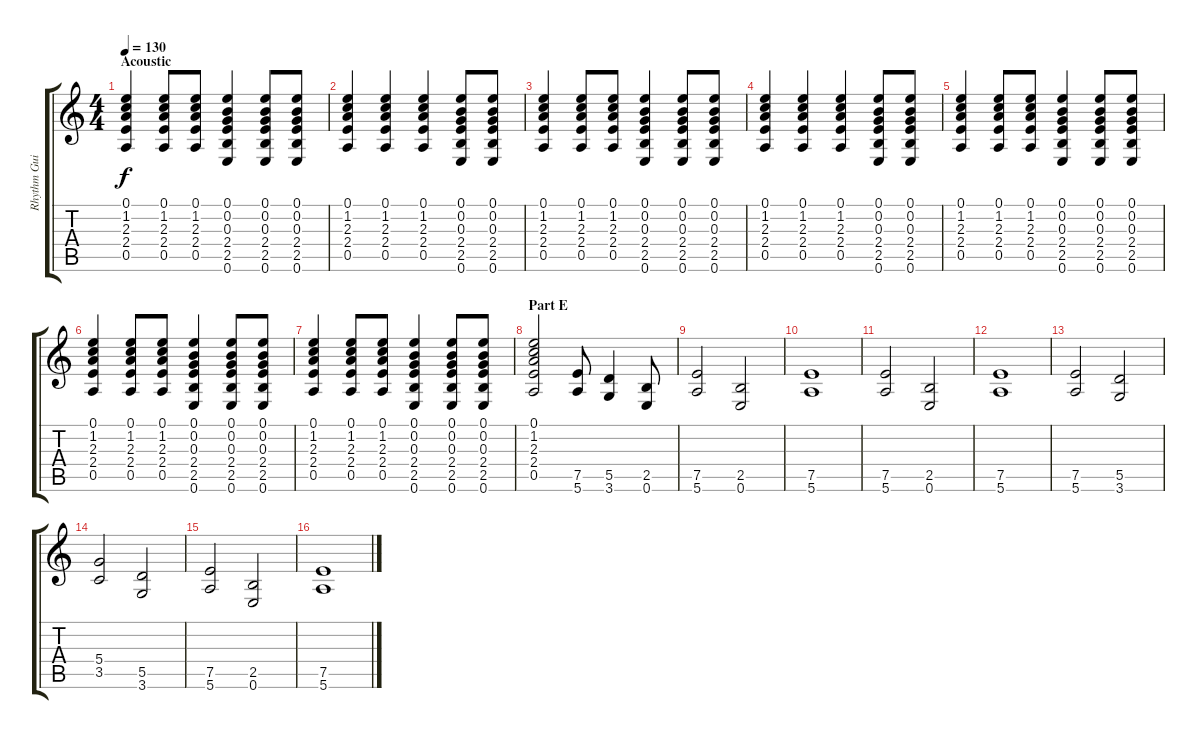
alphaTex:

\track ("Rhythm Guitar" "Rhythm Gui") {instrument distortionguitar}
\staff {score tabs}
\tuning (E4 B3 G3 D3 A2 E2) {hide}
\ts (4 4)
\section ("" "Acoustic")
\tempo 130
\clef g2
\ks c
(0.1 1.2 2.3 2.4 0.5).4{dy f volume 8 instrument acousticguitarsteel} (0.1 1.2 2.3 2.4 0.5).8 (0.1 1.2 2.3 2.4 0.5).8 (0.1 0.2 0.3 2.4 2.5 0.6).4 (0.1 0.2 0.3 2.4 2.5 0.6).8 (0.1 0.2 0.3 2.4 2.5 0.6).8 |
(0.1 1.2 2.3 2.4 0.5).4 (0.1 1.2 2.3 2.4 0.5).4 (0.1 1.2 2.3 2.4 0.5).4 (0.1 0.2 0.3 2.4 2.5 0.6).8 (0.1 0.2 0.3 2.4 2.5 0.6).8 |
(0.1 1.2 2.3 2.4 0.5).4 (0.1 1.2 2.3 2.4 0.5).8 (0.1 1.2 2.3 2.4 0.5).8 (0.1 0.2 0.3 2.4 2.5 0.6).4 (0.1 0.2 0.3 2.4 2.5 0.6).8 (0.1 0.2 0.3 2.4 2.5 0.6).8 |
(0.1 1.2 2.3 2.4 0.5).4 (0.1 1.2 2.3 2.4 0.5).4 (0.1 1.2 2.3 2.4 0.5).4 (0.1 0.2 0.3 2.4 2.5 0.6).8 (0.1 0.2 0.3 2.4 2.5 0.6).8 |
(0.1 1.2 2.3 2.4 0.5).4 (0.1 1.2 2.3 2.4 0.5).8 (0.1 1.2 2.3 2.4 0.5).8 (0.1 0.2 0.3 2.4 2.5 0.6).4 (0.1 0.2 0.3 2.4 2.5 0.6).8 (0.1 0.2 0.3 2.4 2.5 0.6).8 |
(0.1 1.2 2.3 2.4 0.5).4 (0.1 1.2 2.3 2.4 0.5).8 (0.1 1.2 2.3 2.4 0.5).8 (0.1 0.2 0.3 2.4 2.5 0.6).4 (0.1 0.2 0.3 2.4 2.5 0.6).8 (0.1 0.2 0.3 2.4 2.5 0.6).8 |
(0.1 1.2 2.3 2.4 0.5).4 (0.1 1.2 2.3 2.4 0.5).8 (0.1 1.2 2.3 2.4 0.5).8 (0.1 0.2 0.3 2.4 2.5 0.6).4 (0.1 0.2 0.3 2.4 2.5 0.6).8 (0.1 0.2 0.3 2.4 2.5 0.6).8 |
\section ("" "Part E")
(0.1 1.2 2.3 2.4 0.5).2 (7.5 5.6).8{volume 16 instrument distortionguitar} (5.5 3.6).4 (2.5 0.6).8 |
(7.5 5.6).2 (2.5 0.6).2 |
(7.5 5.6).1 |
(7.5 5.6).2 (2.5 0.6).2 |
(7.5 5.6).1 |
(7.5 5.6).2 (5.5 3.6).2 |
(5.4 3.5).2 (5.5 3.6).2 |
(7.5 5.6).2 (2.5 0.6).2 |
(7.5 5.6).1
